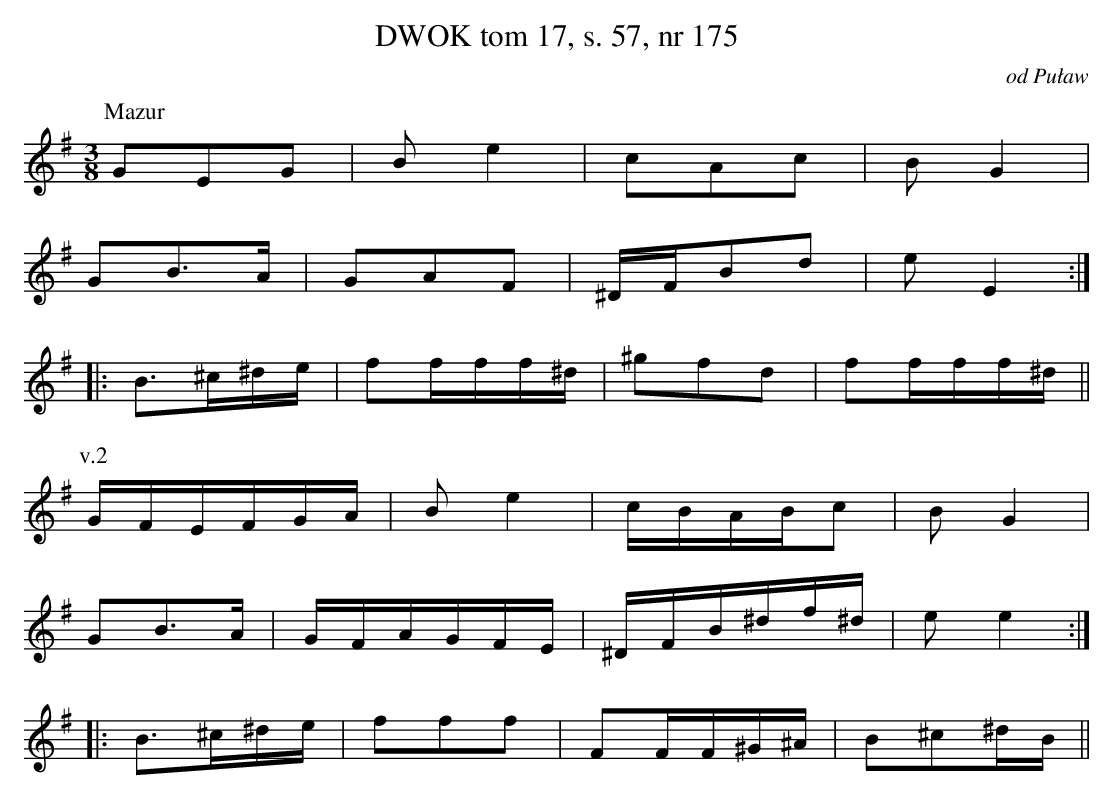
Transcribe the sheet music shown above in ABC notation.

X:1
T:DWOK tom 17, s. 57, nr 175
O:od Puław
L:1/16
M:3/8
K:G
P:Mazur
G2E2G2|B2e4|c2A2c2|B2G4|
G2B3A|G2A2F2|^DFB2d2|e2E4::
B3^c^de|f2fff^d|^g2f2d2|f2fff^d||
P:v.2
GFEFGA|B2e4|cBABc2|B2G4|
G2B3A|GFAGFE|^DFB^df^d|e2e4::
B3^c^de|f2f2f2|F2FF^G^A|B2^c2^dB||
